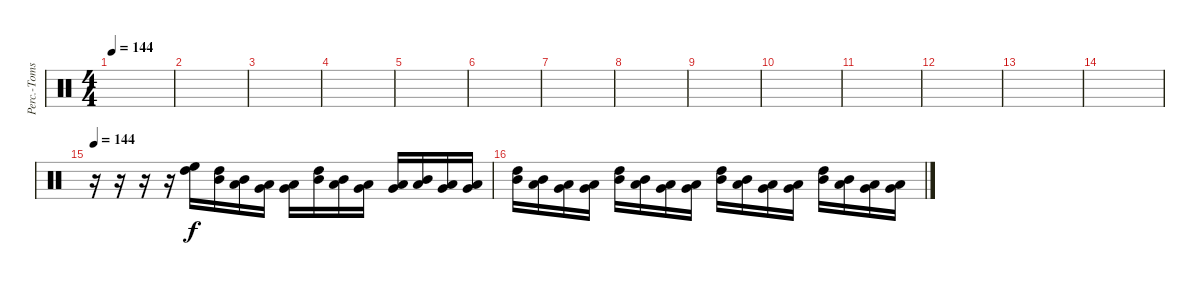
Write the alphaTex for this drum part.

\track ("Perc.-Toms 1" "Perc.-Toms") {instrument percussion}
\staff {score}
\articulation defaults
\ts (4 4)
\tempo 144
\clef neutral
\ks c
|
|
|
|
|
|
|
|
|
|
|
|
|
|
\tempo 144
r.16 r.16 r.16 r.16 ("High Floor Tom (hit)" "High Tom (hit)").16 ("High Tom (hit)" "Mid Tom (hit)").16 ("Mid Tom (hit)" "Low Tom (hit)").16 ("Low Tom (hit)" "Very Low Tom (hit)").16 ("Very Low Tom (hit)" "Low Floor Tom (hit)").16 ("High Tom (hit)" "Mid Tom (hit)").16 ("Mid Tom (hit)" "Low Tom (hit)").16 ("Low Tom (hit)" "Very Low Tom (hit)").16 ("Very Low Tom (hit)" "Low Floor Tom (hit)").16 ("Mid Tom (hit)" "Low Tom (hit)").16 ("Low Tom (hit)" "Very Low Tom (hit)").16 ("Very Low Tom (hit)" "Low Floor Tom (hit)").16 |
("High Tom (hit)" "Mid Tom (hit)").16 ("Mid Tom (hit)" "Low Tom (hit)").16 ("Low Tom (hit)" "Very Low Tom (hit)").16 ("Very Low Tom (hit)" "Low Floor Tom (hit)").16 ("High Tom (hit)" "Mid Tom (hit)").16 ("Mid Tom (hit)" "Low Tom (hit)").16 ("Low Tom (hit)" "Very Low Tom (hit)").16 ("Very Low Tom (hit)" "Low Floor Tom (hit)").16 ("High Tom (hit)" "Mid Tom (hit)").16 ("Mid Tom (hit)" "Low Tom (hit)").16 ("Low Tom (hit)" "Very Low Tom (hit)").16 ("Very Low Tom (hit)" "Low Floor Tom (hit)").16 ("High Tom (hit)" "Mid Tom (hit)").16 ("Mid Tom (hit)" "Low Tom (hit)").16 ("Low Tom (hit)" "Very Low Tom (hit)").16 ("Very Low Tom (hit)" "Low Floor Tom (hit)").16
